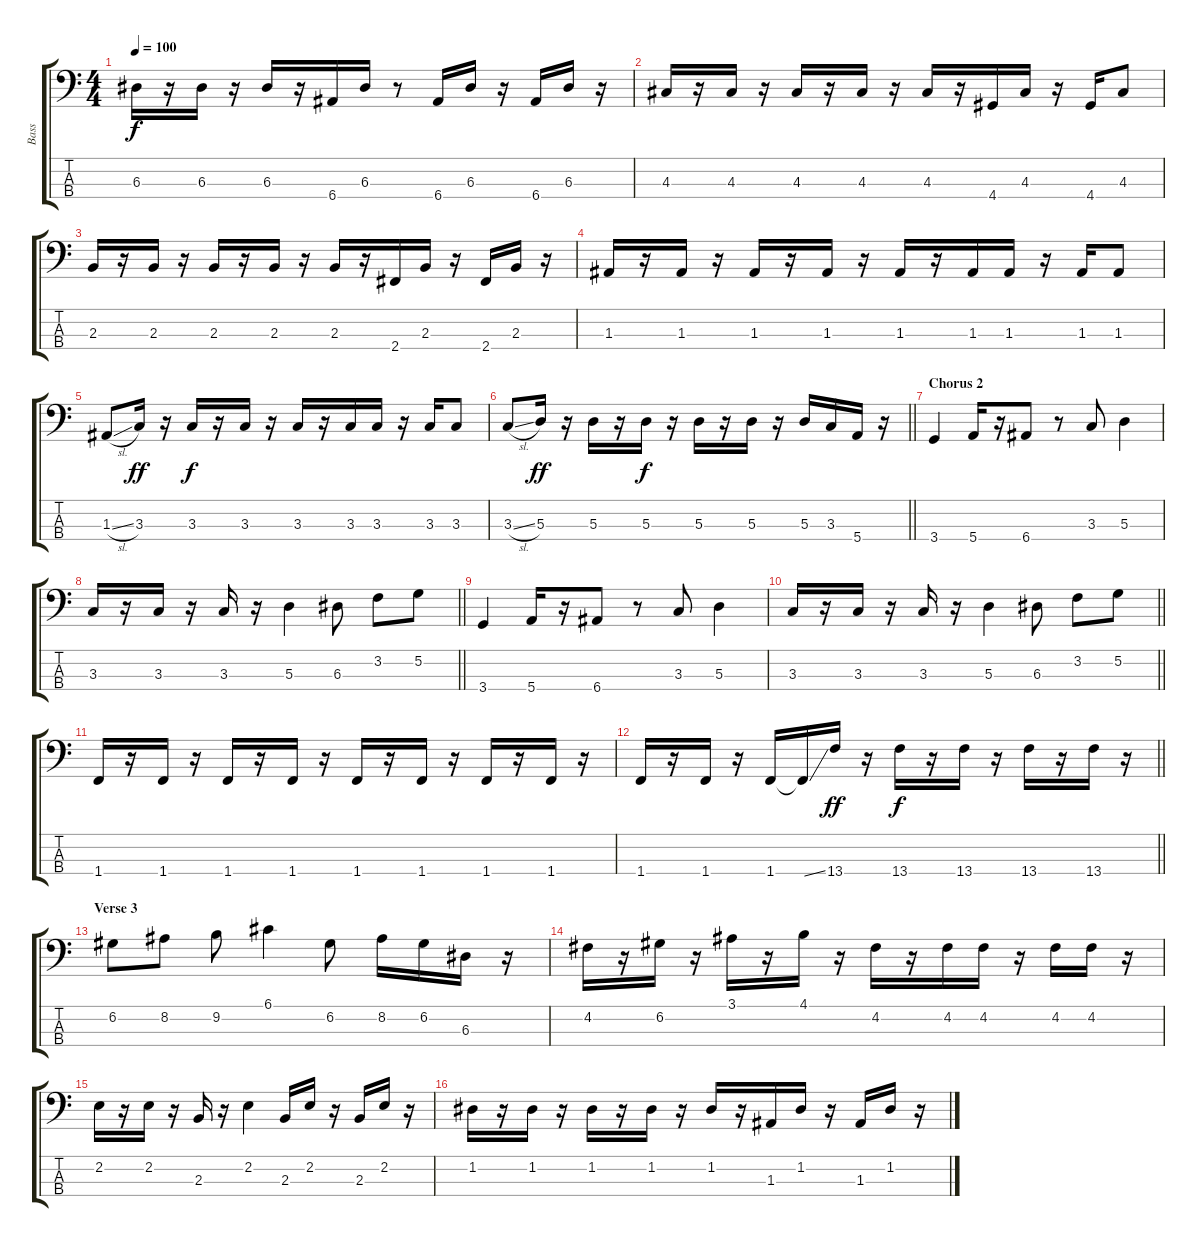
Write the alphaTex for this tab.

\track ("Bass" "Bass") {instrument electricbassfinger}
\staff {score tabs}
\tuning (G2 D2 A1 E1) {hide}
\ts (4 4)
\tempo 100
\clef f4
\ks c
6.3.16{dy f} r.16 6.3.16 r.16 6.3.16 r.16 6.4.16 6.3.16 r.8 6.4.16 6.3.16 r.16 6.4.16 6.3.16 r.16 |
4.3.16 r.16 4.3.16 r.16 4.3.16 r.16 4.3.16 r.16 4.3.16 r.16 4.4.16 4.3.16 r.16 4.4.16 4.3.8 |
2.3.16 r.16 2.3.16 r.16 2.3.16 r.16 2.3.16 r.16 2.3.16 r.16 2.4.16 2.3.16 r.16 2.4.16 2.3.16 r.16 |
1.3.16 r.16 1.3.16 r.16 1.3.16 r.16 1.3.16 r.16 1.3.16 r.16 1.3.16 1.3.16 r.16 1.3.16 1.3.8 |
1.3{sl}.8 3.3.16{dy ff} r.16 3.3.16{dy f} r.16 3.3.16 r.16 3.3.16 r.16 3.3.16 3.3.16 r.16 3.3.16 3.3.8 |
\barLineRight lightlight
3.3{sl}.8 5.3.16{dy ff} r.16 5.3.16 r.16 5.3.16{dy f} r.16 5.3.16 r.16 5.3.16 r.16 5.3.16 3.3.16 5.4.16 r.16 |
\section ("" "Chorus 2")
3.4.4 5.4.16 r.16 6.4.8 r.8 3.3.8 5.3.4 |
\barLineRight lightlight
3.3.16 r.16 3.3.16 r.16 3.3.16 r.16 5.3.4 6.3.8 3.2.8 5.2.8 |
3.4.4 5.4.16 r.16 6.4.8 r.8 3.3.8 5.3.4 |
\barLineRight lightlight
3.3.16 r.16 3.3.16 r.16 3.3.16 r.16 5.3.4 6.3.8 3.2.8 5.2.8 |
1.4.16 r.16 1.4.16 r.16 1.4.16 r.16 1.4.16 r.16 1.4.16 r.16 1.4.16 r.16 1.4.16 r.16 1.4.16 r.16 |
\barLineRight lightlight
1.4.16 r.16 1.4.16 r.16 1.4.16 1.4{ss t}.16 13.4.16{dy ff} r.16 13.4.16{dy f} r.16 13.4.16 r.16 13.4.16 r.16 13.4.16 r.16 |
\section ("" "Verse 3")
6.2.8 8.2.8 9.2.8 6.1.4 6.2.8 8.2.16 6.2.16 6.3.16 r.16 |
4.2.16 r.16 6.2.16 r.16 3.1.16 r.16 4.1.16 r.16 4.2.16 r.16 4.2.16 4.2.16 r.16 4.2.16 4.2.16 r.16 |
2.2.16 r.16 2.2.16 r.16 2.3.16 r.16 2.2.4 2.3.16 2.2.16 r.16 2.3.16 2.2.16 r.16 |
1.2.16 r.16 1.2.16 r.16 1.2.16 r.16 1.2.16 r.16 1.2.16 r.16 1.3.16 1.2.16 r.16 1.3.16 1.2.16 r.16
